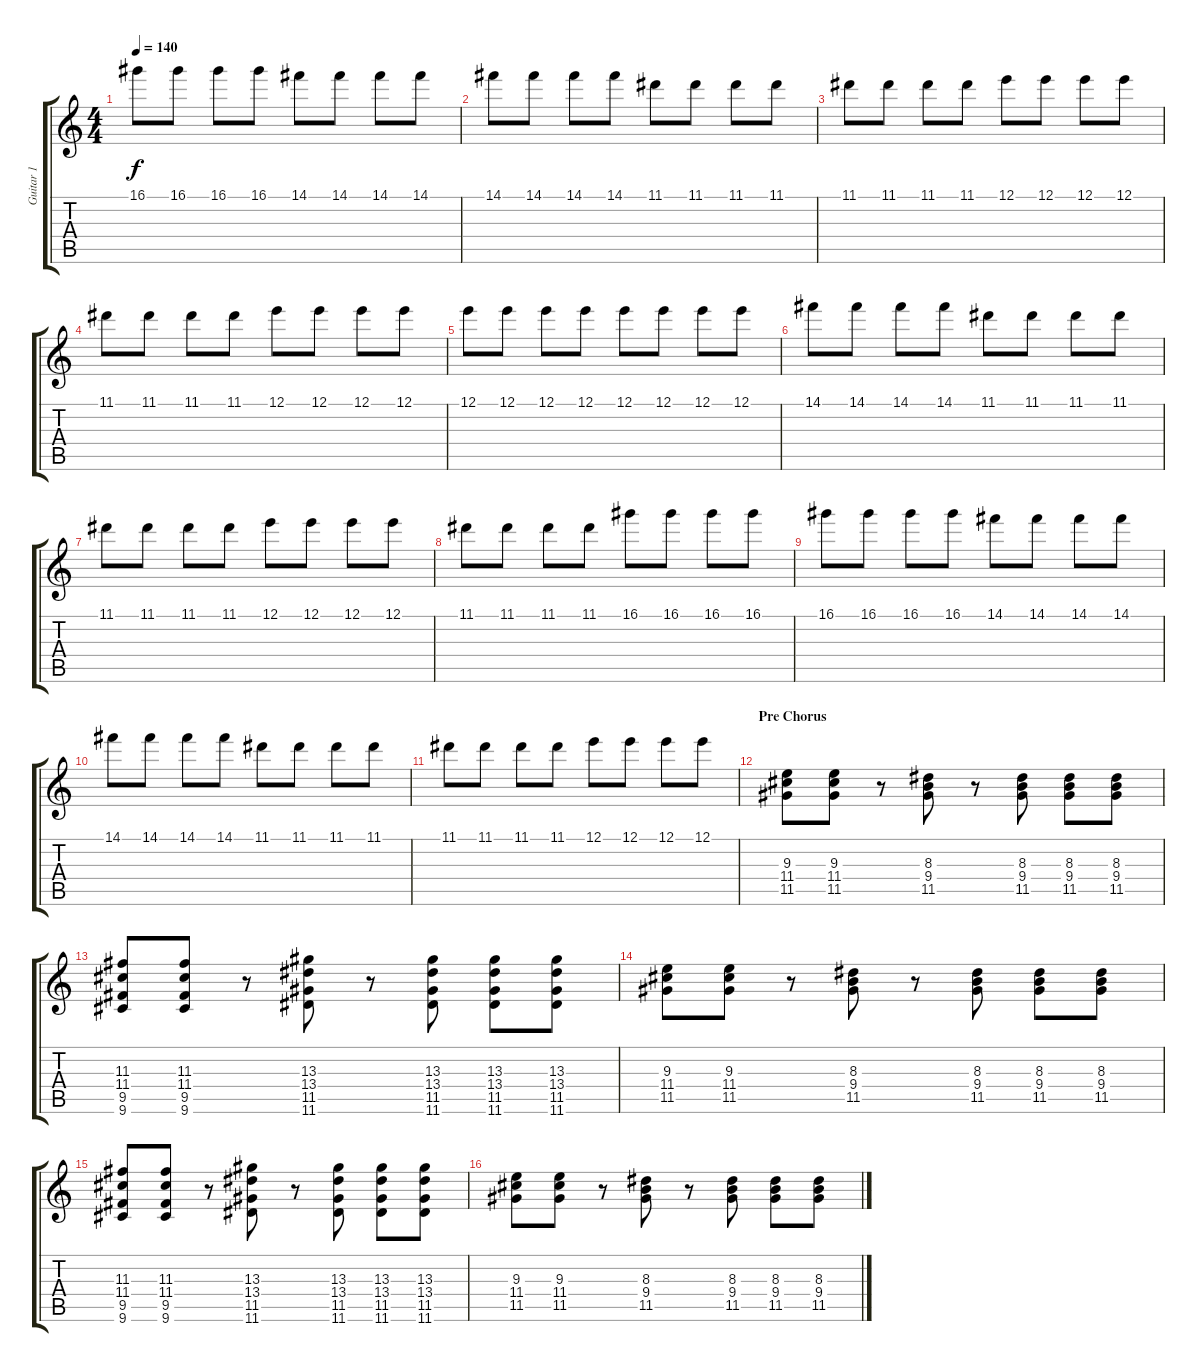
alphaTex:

\track ("Guitar 1" "Guitar 1") {instrument overdrivenguitar}
\staff {score tabs}
\tuning (E4 B3 G3 D3 A2 E2) {hide}
\ts (4 4)
\tempo 140
\clef g2
\ks c
16.1.8{dy f} 16.1.8 16.1.8 16.1.8 14.1.8 14.1.8 14.1.8 14.1.8 |
14.1.8 14.1.8 14.1.8 14.1.8 11.1.8 11.1.8 11.1.8 11.1.8 |
11.1.8 11.1.8 11.1.8 11.1.8 12.1.8 12.1.8 12.1.8 12.1.8 |
11.1.8 11.1.8 11.1.8 11.1.8 12.1.8 12.1.8 12.1.8 12.1.8 |
12.1.8 12.1.8 12.1.8 12.1.8 12.1.8 12.1.8 12.1.8 12.1.8 |
14.1.8 14.1.8 14.1.8 14.1.8 11.1.8 11.1.8 11.1.8 11.1.8 |
11.1.8 11.1.8 11.1.8 11.1.8 12.1.8 12.1.8 12.1.8 12.1.8 |
11.1.8 11.1.8 11.1.8 11.1.8 16.1.8 16.1.8 16.1.8 16.1.8 |
16.1.8 16.1.8 16.1.8 16.1.8 14.1.8 14.1.8 14.1.8 14.1.8 |
14.1.8 14.1.8 14.1.8 14.1.8 11.1.8 11.1.8 11.1.8 11.1.8 |
11.1.8 11.1.8 11.1.8 11.1.8 12.1.8 12.1.8 12.1.8 12.1.8 |
\section ("" "Pre Chorus")
(9.3 11.4 11.5).8{volume 16 instrument distortionguitar} (9.3 11.4 11.5).8 r.8 (8.3 9.4 11.5).8 r.8 (8.3 9.4 11.5).8 (8.3 9.4 11.5).8 (8.3 9.4 11.5).8 |
(11.3 11.4 9.5 9.6).8 (11.3 11.4 9.5 9.6).8 r.8 (13.3 13.4 11.5 11.6).8 r.8 (13.3 13.4 11.5 11.6).8 (13.3 13.4 11.5 11.6).8 (13.3 13.4 11.5 11.6).8 |
(9.3 11.4 11.5).8 (9.3 11.4 11.5).8 r.8 (8.3 9.4 11.5).8 r.8 (8.3 9.4 11.5).8 (8.3 9.4 11.5).8 (8.3 9.4 11.5).8 |
(11.3 11.4 9.5 9.6).8 (11.3 11.4 9.5 9.6).8 r.8 (13.3 13.4 11.5 11.6).8 r.8 (13.3 13.4 11.5 11.6).8 (13.3 13.4 11.5 11.6).8 (13.3 13.4 11.5 11.6).8 |
(9.3 11.4 11.5).8 (9.3 11.4 11.5).8 r.8 (8.3 9.4 11.5).8 r.8 (8.3 9.4 11.5).8 (8.3 9.4 11.5).8 (8.3 9.4 11.5).8
